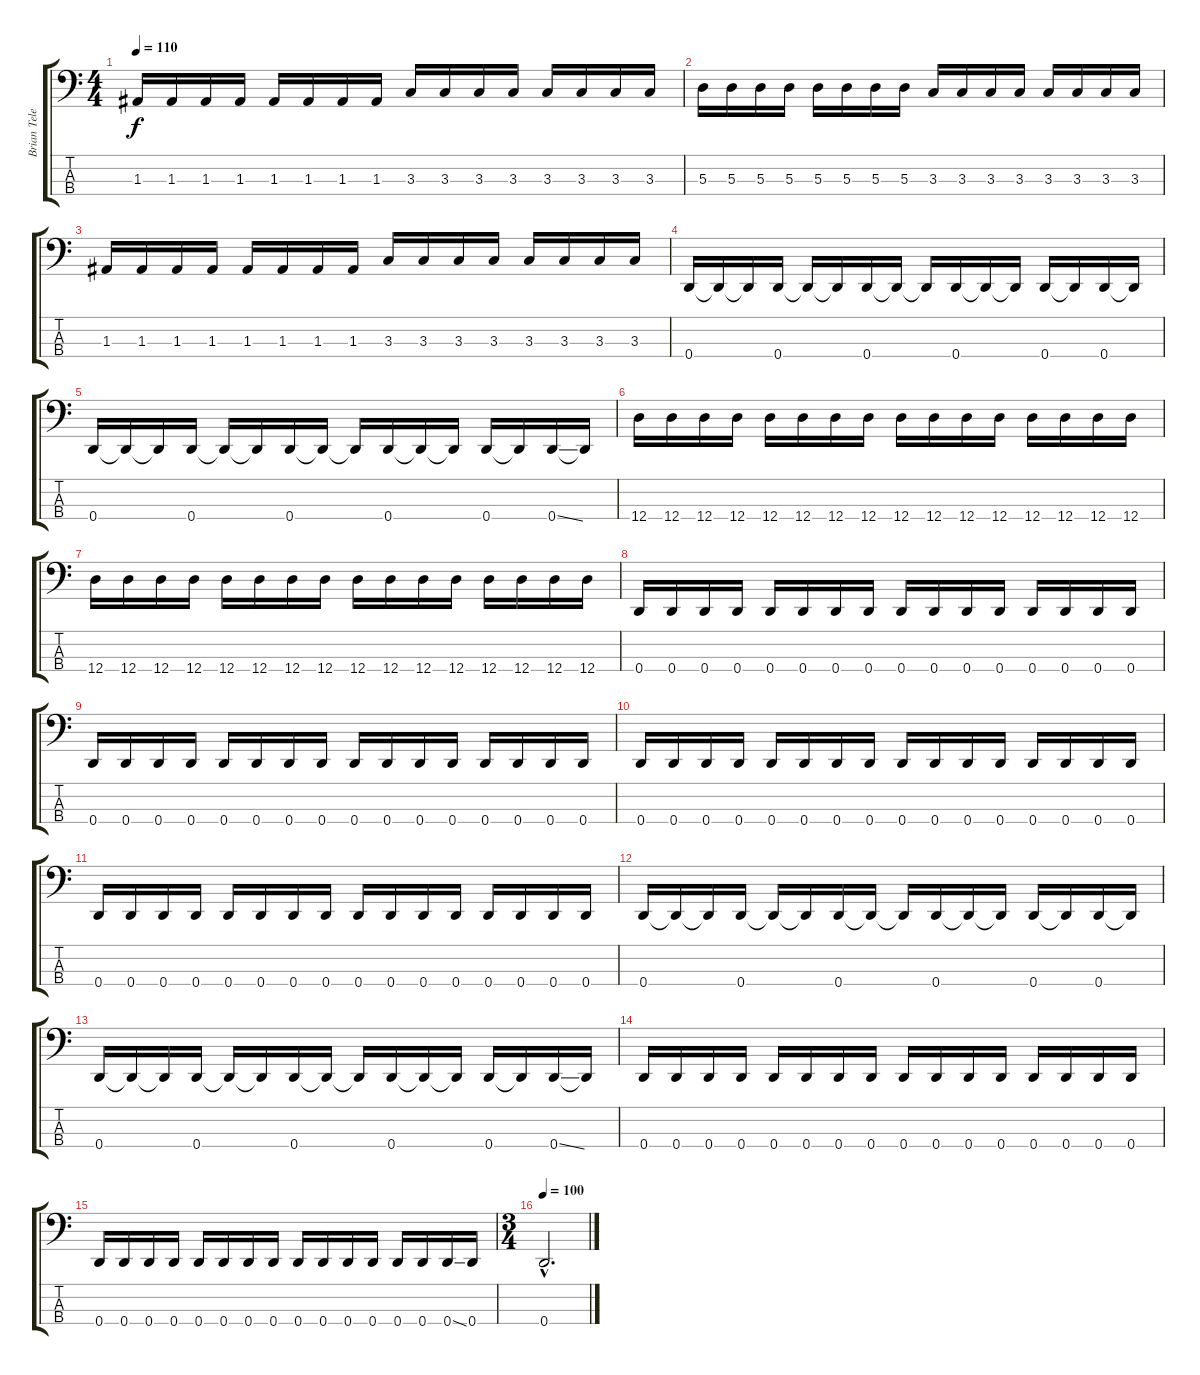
\track ("Brian Telestai-Bass" "Brian Tele") {instrument electricbasspick}
\staff {score tabs}
\tuning (G2 D2 A1 D1) {hide}
\ts (4 4)
\tempo 110
\clef f4
\ks c
1.3.16{dy f} 1.3.16 1.3.16 1.3.16 1.3.16 1.3.16 1.3.16 1.3.16 3.3.16 3.3.16 3.3.16 3.3.16 3.3.16 3.3.16 3.3.16 3.3.16 |
5.3.16 5.3.16 5.3.16 5.3.16 5.3.16 5.3.16 5.3.16 5.3.16 3.3.16 3.3.16 3.3.16 3.3.16 3.3.16 3.3.16 3.3.16 3.3.16 |
1.3.16 1.3.16 1.3.16 1.3.16 1.3.16 1.3.16 1.3.16 1.3.16 3.3.16 3.3.16 3.3.16 3.3.16 3.3.16 3.3.16 3.3.16 3.3.16 |
0.4.16 0.4{t}.16 0.4{t}.16 0.4.16 0.4{t}.16 0.4{t}.16 0.4.16 0.4{t}.16 0.4{t}.16 0.4.16 0.4{t}.16 0.4{t}.16 0.4.16 0.4{t}.16 0.4.16 0.4{t}.16 |
0.4.16 0.4{t}.16 0.4{t}.16 0.4.16 0.4{t}.16 0.4{t}.16 0.4.16 0.4{t}.16 0.4{t}.16 0.4.16 0.4{t}.16 0.4{t}.16 0.4.16 0.4{t}.16 0.4{ss}.16 0.4{t}.16 |
12.4.16 12.4.16 12.4.16 12.4.16 12.4.16 12.4.16 12.4.16 12.4.16 12.4.16 12.4.16 12.4.16 12.4.16 12.4.16 12.4.16 12.4.16 12.4.16 |
12.4.16 12.4.16 12.4.16 12.4.16 12.4.16 12.4.16 12.4.16 12.4.16 12.4.16 12.4.16 12.4.16 12.4.16 12.4.16 12.4.16 12.4.16 12.4.16 |
0.4.16 0.4.16 0.4.16 0.4.16 0.4.16 0.4.16 0.4.16 0.4.16 0.4.16 0.4.16 0.4.16 0.4.16 0.4.16 0.4.16 0.4.16 0.4.16 |
0.4.16 0.4.16 0.4.16 0.4.16 0.4.16 0.4.16 0.4.16 0.4.16 0.4.16 0.4.16 0.4.16 0.4.16 0.4.16 0.4.16 0.4.16 0.4.16 |
0.4.16 0.4.16 0.4.16 0.4.16 0.4.16 0.4.16 0.4.16 0.4.16 0.4.16 0.4.16 0.4.16 0.4.16 0.4.16 0.4.16 0.4.16 0.4.16 |
0.4.16 0.4.16 0.4.16 0.4.16 0.4.16 0.4.16 0.4.16 0.4.16 0.4.16 0.4.16 0.4.16 0.4.16 0.4.16 0.4.16 0.4.16 0.4.16 |
0.4.16 0.4{t}.16 0.4{t}.16 0.4.16 0.4{t}.16 0.4{t}.16 0.4.16 0.4{t}.16 0.4{t}.16 0.4.16 0.4{t}.16 0.4{t}.16 0.4.16 0.4{t}.16 0.4.16 0.4{t}.16 |
0.4.16 0.4{t}.16 0.4{t}.16 0.4.16 0.4{t}.16 0.4{t}.16 0.4.16 0.4{t}.16 0.4{t}.16 0.4.16 0.4{t}.16 0.4{t}.16 0.4.16 0.4{t}.16 0.4{ss}.16 0.4{t}.16 |
0.4.16 0.4.16 0.4.16 0.4.16 0.4.16 0.4.16 0.4.16 0.4.16 0.4.16 0.4.16 0.4.16 0.4.16 0.4.16 0.4.16 0.4.16 0.4.16 |
0.4.16 0.4.16 0.4.16 0.4.16 0.4.16 0.4.16 0.4.16 0.4.16 0.4.16 0.4.16 0.4.16 0.4.16 0.4.16 0.4.16 0.4{ss}.16 0.4.16 |
\ts (3 4)
\tempo 100
0.4{hac}.2{d}
